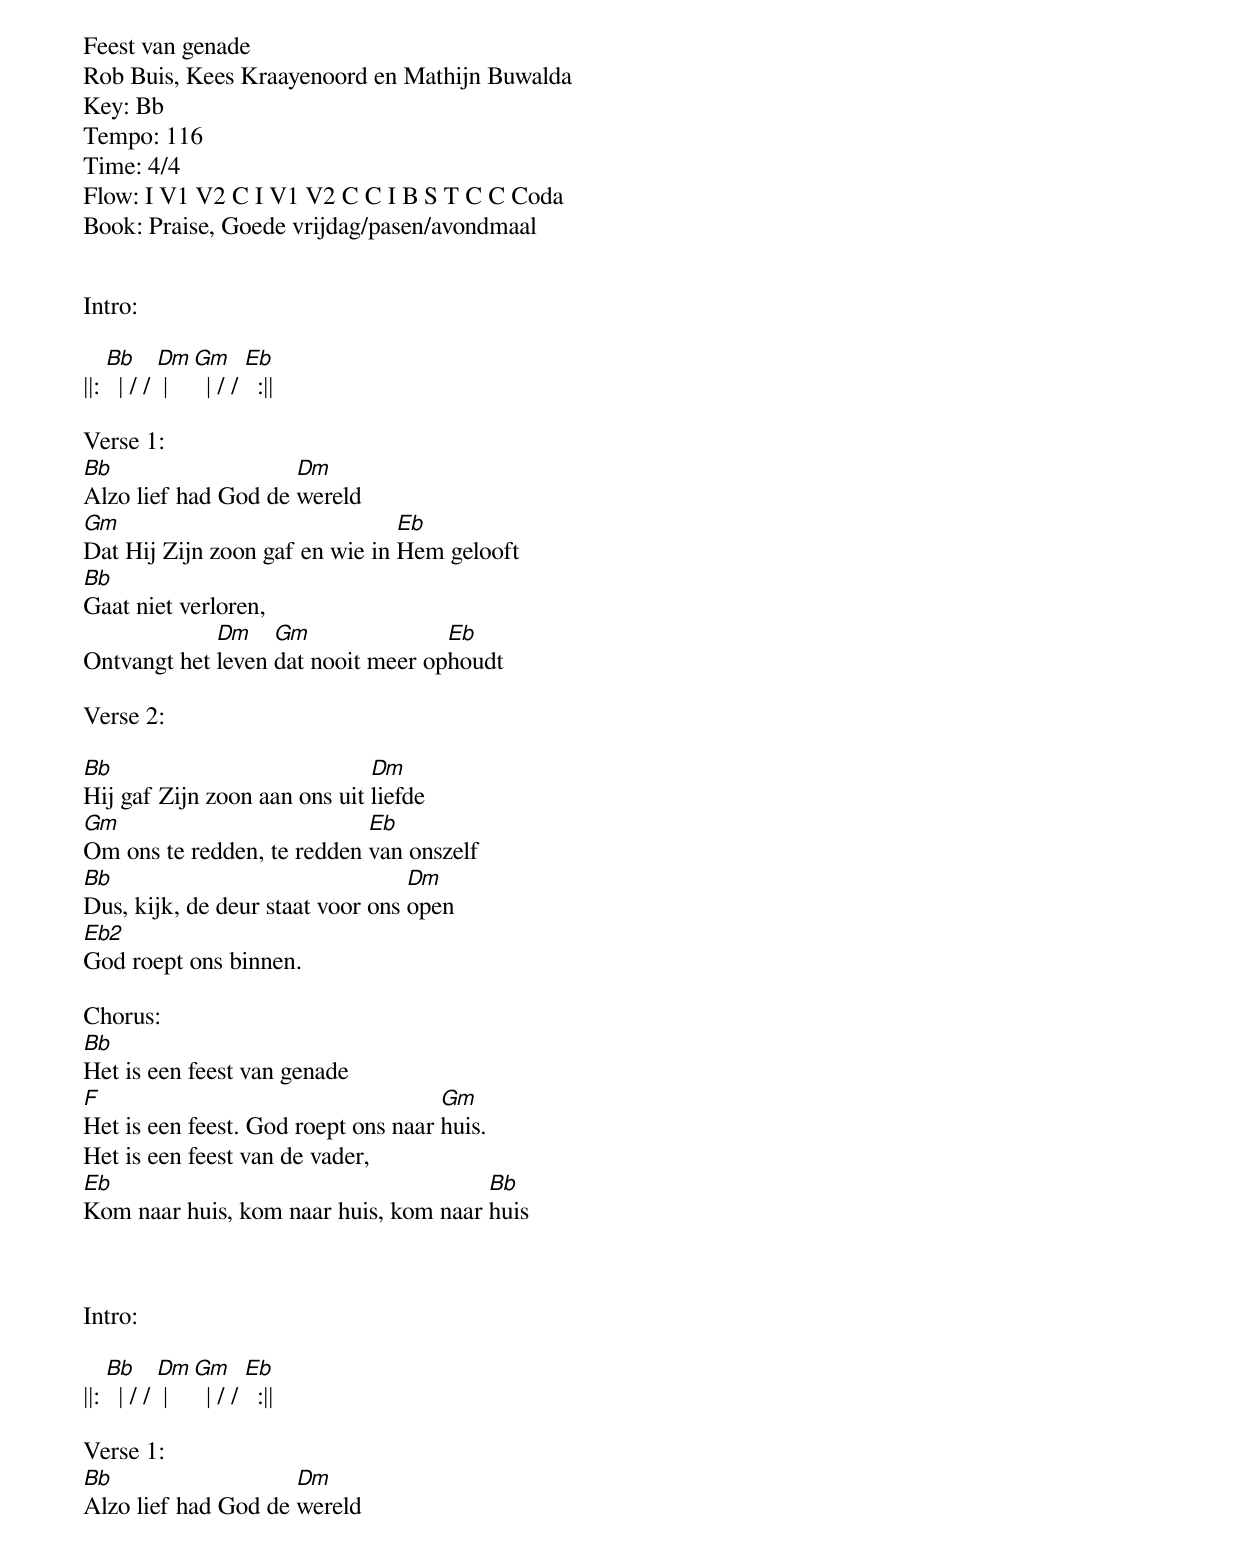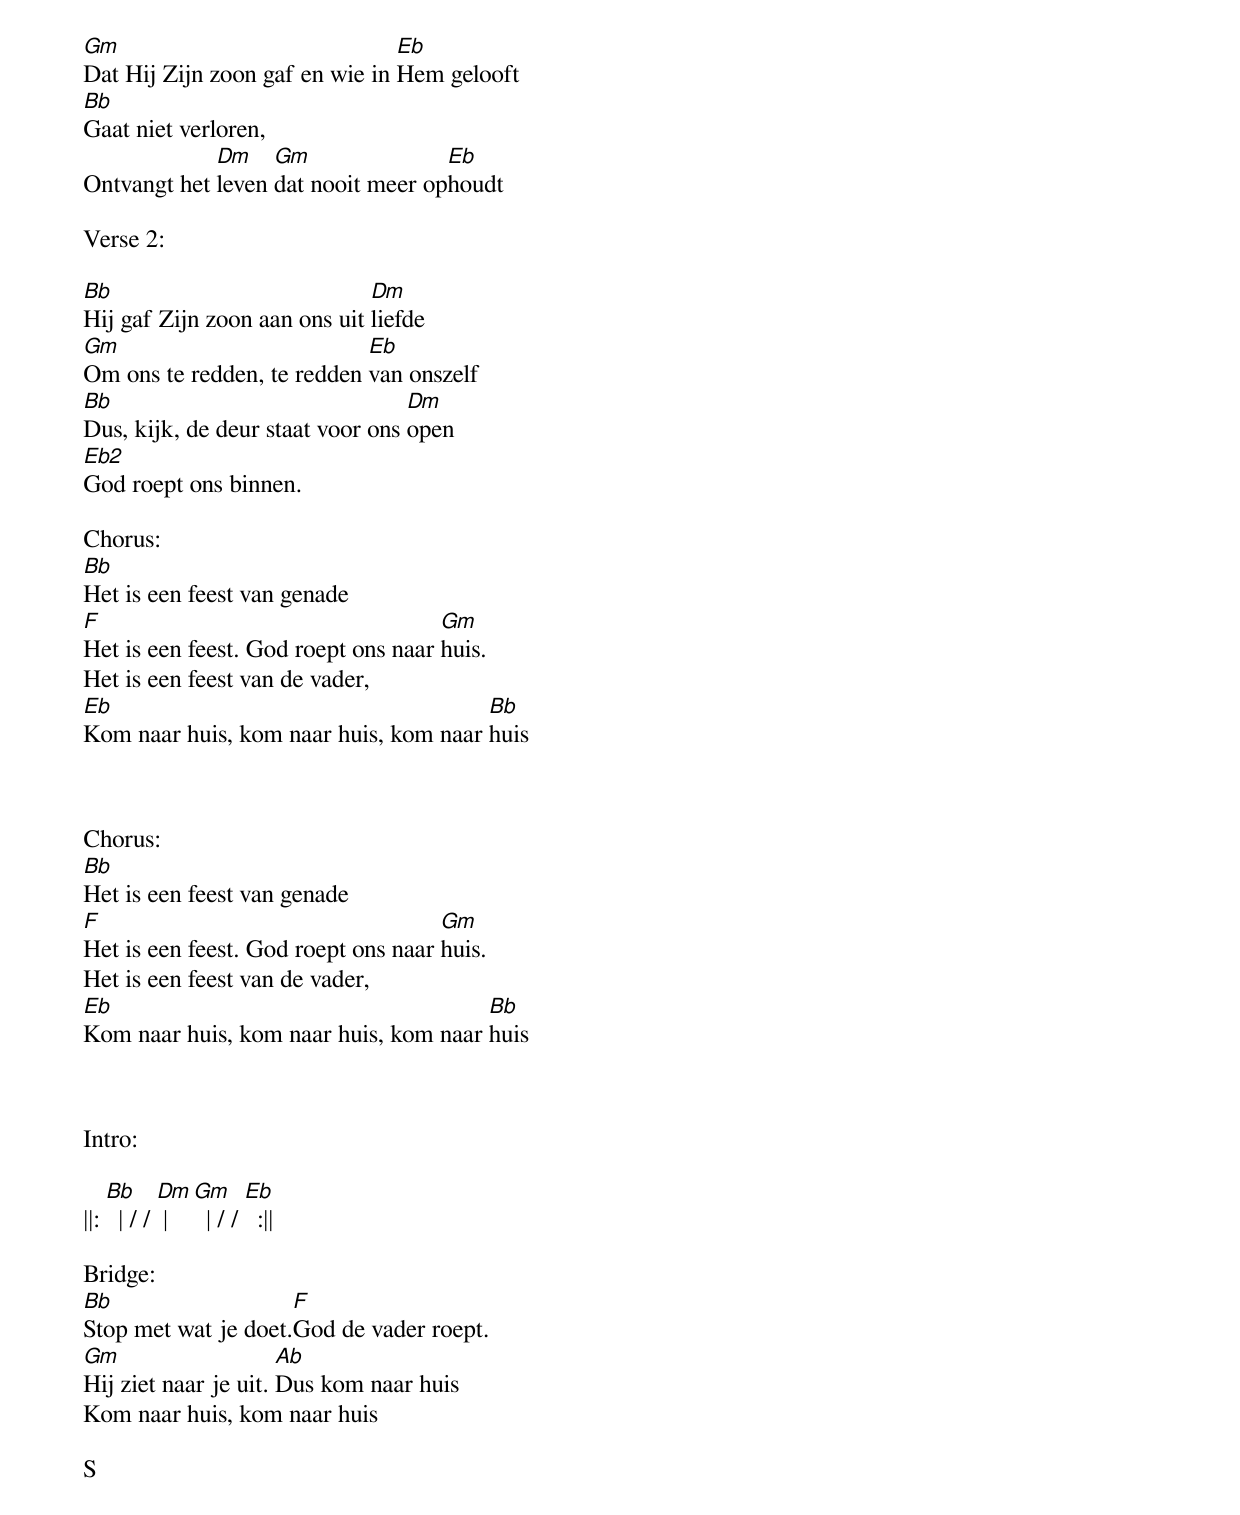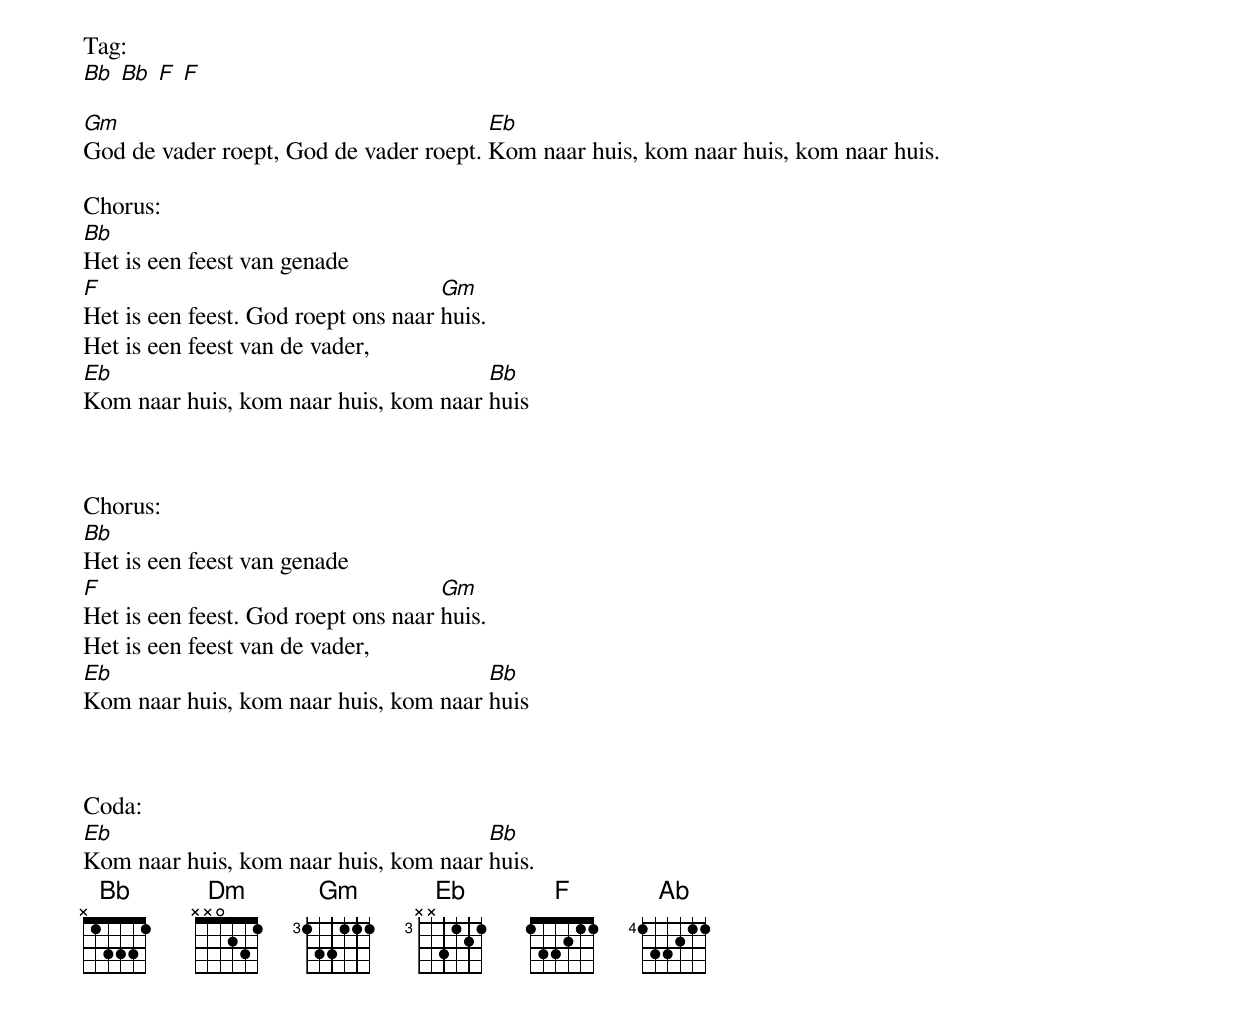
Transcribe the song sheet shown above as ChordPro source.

Feest van genade
Rob Buis, Kees Kraayenoord en Mathijn Buwalda
Key: Bb
Tempo: 116
Time: 4/4
Flow: I V1 V2 C I V1 V2 C C I B S T C C Coda
Book: Praise, Goede vrijdag/pasen/avondmaal


Intro:

||: [Bb]  | / / [Dm] | [Gm]  | / / [Eb]  :||

Verse 1:
[Bb]Alzo lief had God de [Dm]wereld
[Gm]Dat Hij Zijn zoon gaf en wie in [Eb]Hem gelooft
[Bb]Gaat niet verloren,
Ontvangt het [Dm]leven [Gm]dat nooit meer op[Eb]houdt

Verse 2:

[Bb]Hij gaf Zijn zoon aan ons uit [Dm]liefde
[Gm]Om ons te redden, te redden [Eb]van onszelf
[Bb]Dus, kijk, de deur staat voor ons [Dm]open
[Eb2]God roept ons binnen.

Chorus:
[Bb]Het is een feest van genade
[F]Het is een feest. God roept ons naar [Gm]huis.
Het is een feest van de vader,
[Eb]Kom naar huis, kom naar huis, kom naar [Bb]huis



Intro:

||: [Bb]  | / / [Dm] | [Gm]  | / / [Eb]  :||

Verse 1:
[Bb]Alzo lief had God de [Dm]wereld
[Gm]Dat Hij Zijn zoon gaf en wie in [Eb]Hem gelooft
[Bb]Gaat niet verloren,
Ontvangt het [Dm]leven [Gm]dat nooit meer op[Eb]houdt

Verse 2:

[Bb]Hij gaf Zijn zoon aan ons uit [Dm]liefde
[Gm]Om ons te redden, te redden [Eb]van onszelf
[Bb]Dus, kijk, de deur staat voor ons [Dm]open
[Eb2]God roept ons binnen.

Chorus:
[Bb]Het is een feest van genade
[F]Het is een feest. God roept ons naar [Gm]huis.
Het is een feest van de vader,
[Eb]Kom naar huis, kom naar huis, kom naar [Bb]huis



Chorus:
[Bb]Het is een feest van genade
[F]Het is een feest. God roept ons naar [Gm]huis.
Het is een feest van de vader,
[Eb]Kom naar huis, kom naar huis, kom naar [Bb]huis



Intro:

||: [Bb]  | / / [Dm] | [Gm]  | / / [Eb]  :||

Bridge:
[Bb]Stop met wat je doet.[F]God de vader roept.
[Gm]Hij ziet naar je uit. [Ab]Dus kom naar huis
Kom naar huis, kom naar huis

S

Tag:
[Bb] [Bb] [F] [F]

[Gm]God de vader roept, God de vader roept. [Eb]Kom naar huis, kom naar huis, kom naar huis.

Chorus:
[Bb]Het is een feest van genade
[F]Het is een feest. God roept ons naar [Gm]huis.
Het is een feest van de vader,
[Eb]Kom naar huis, kom naar huis, kom naar [Bb]huis



Chorus:
[Bb]Het is een feest van genade
[F]Het is een feest. God roept ons naar [Gm]huis.
Het is een feest van de vader,
[Eb]Kom naar huis, kom naar huis, kom naar [Bb]huis



Coda:
[Eb]Kom naar huis, kom naar huis, kom naar [Bb]huis.
